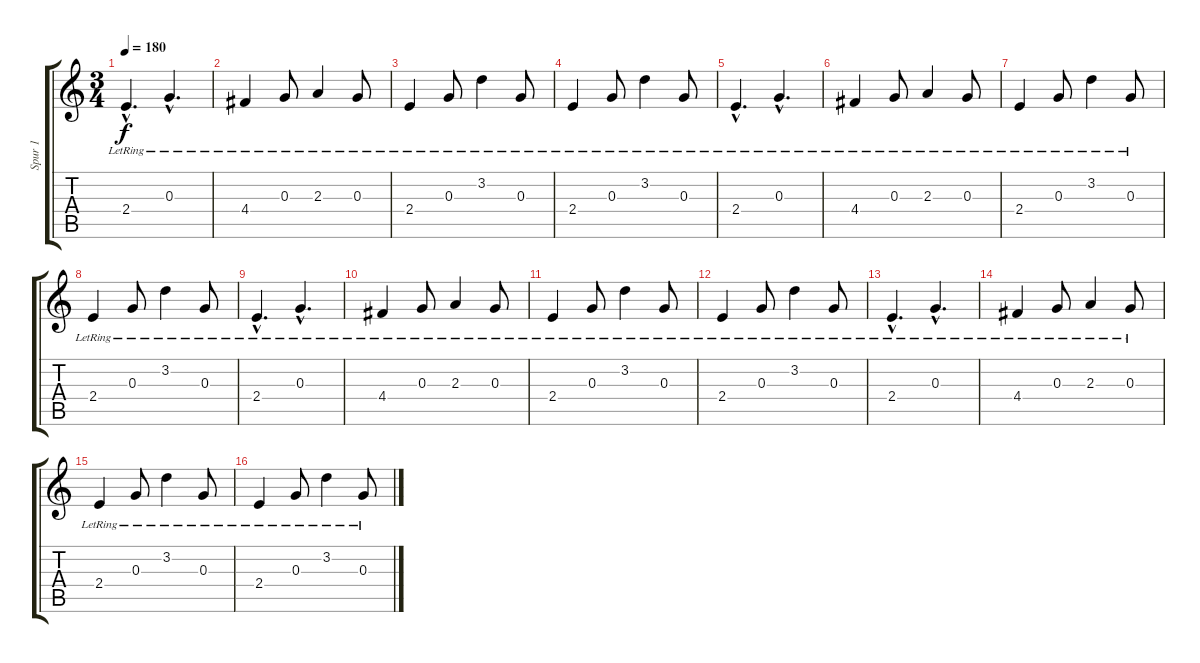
\track ("Spur 1" "Spur 1") {instrument distortionguitar}
\staff {score tabs}
\tuning (E4 B3 G3 D3 A2 E2) {hide}
\ts (3 4)
\tempo 180
\clef g2
\ks c
2.4{hac lr}.4{d dy f} 0.3{hac lr}.4{d} |
4.4{lr}.4 0.3{lr}.8 2.3{lr}.4 0.3{lr}.8 |
2.4{lr}.4 0.3{lr}.8 3.2{lr}.4 0.3{lr}.8 |
2.4{lr}.4 0.3{lr}.8 3.2{lr}.4 0.3{lr}.8 |
2.4{hac lr}.4{d} 0.3{hac lr}.4{d} |
4.4{lr}.4 0.3{lr}.8 2.3{lr}.4 0.3{lr}.8 |
2.4{lr}.4 0.3{lr}.8 3.2{lr}.4 0.3{lr}.8 |
2.4{lr}.4 0.3{lr}.8 3.2{lr}.4 0.3{lr}.8 |
2.4{hac lr}.4{d} 0.3{hac lr}.4{d} |
4.4{lr}.4 0.3{lr}.8 2.3{lr}.4 0.3{lr}.8 |
2.4{lr}.4 0.3{lr}.8 3.2{lr}.4 0.3{lr}.8 |
2.4{lr}.4 0.3{lr}.8 3.2{lr}.4 0.3{lr}.8 |
2.4{hac lr}.4{d} 0.3{hac lr}.4{d} |
4.4{lr}.4 0.3{lr}.8 2.3{lr}.4 0.3{lr}.8 |
2.4{lr}.4 0.3{lr}.8 3.2{lr}.4 0.3{lr}.8 |
2.4{lr}.4 0.3{lr}.8 3.2{lr}.4 0.3{lr}.8
